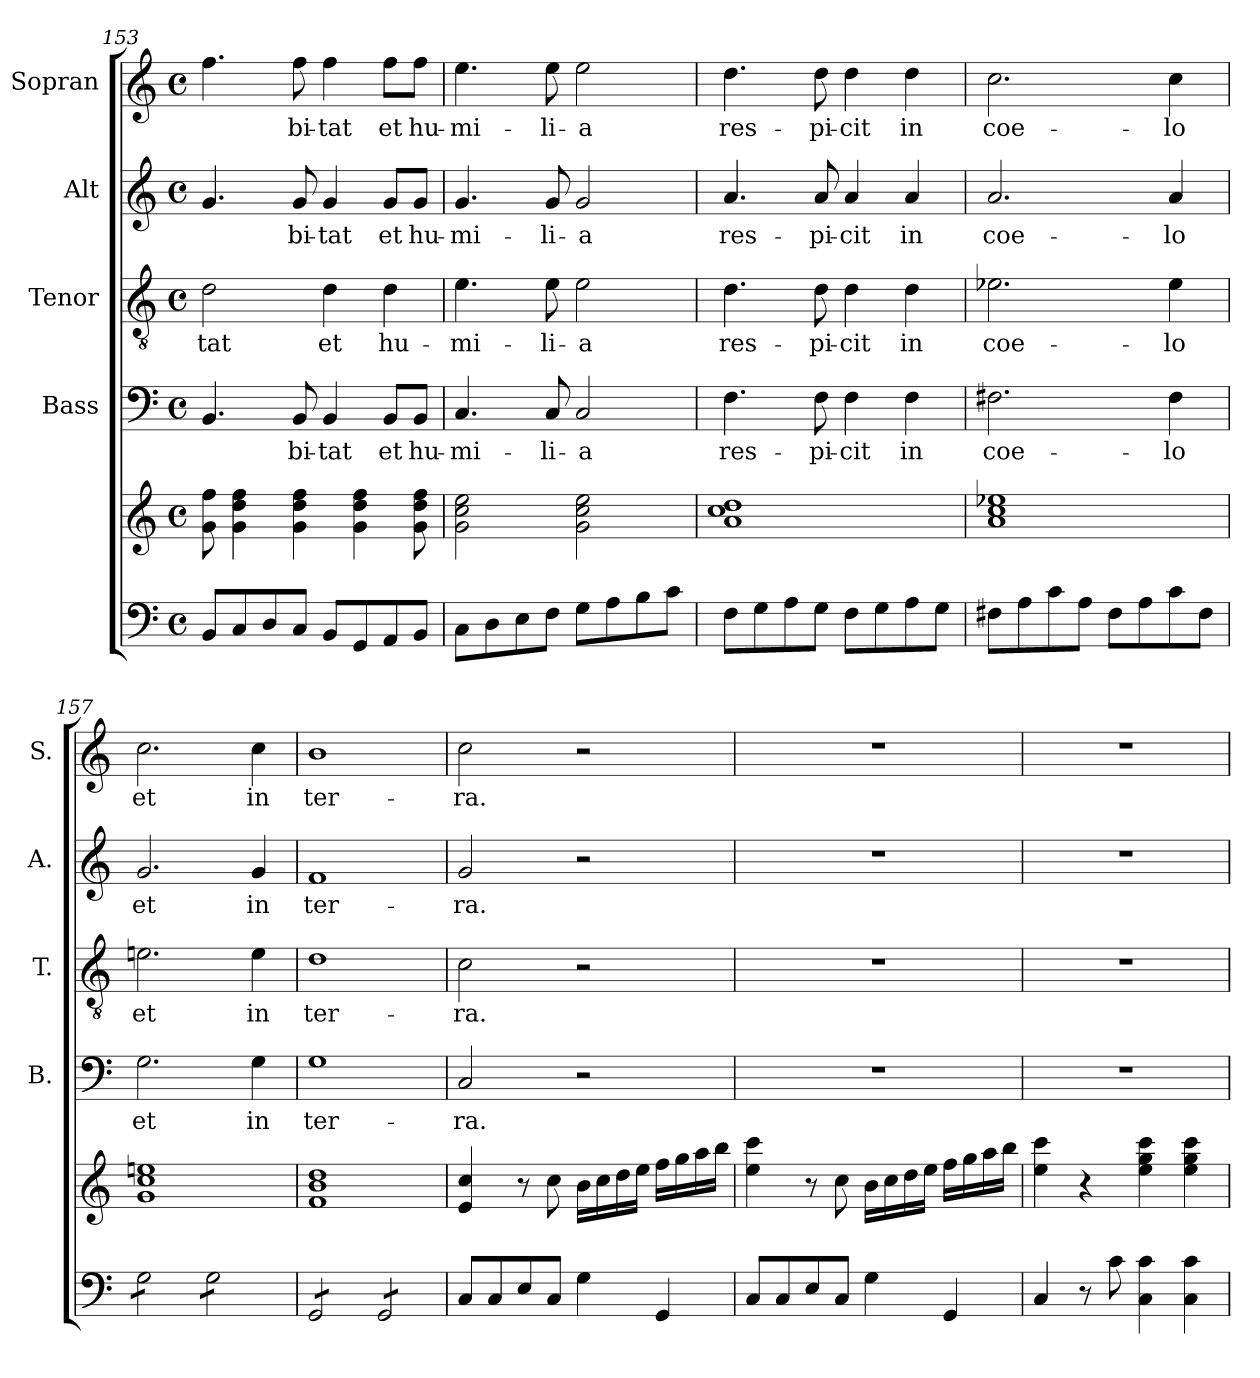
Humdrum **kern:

**kern	**kern	**kern	**text	**kern	**text	**kern	**text	**kern	**text
*part5	*part5	*part4	*part4	*part3	*part3	*part2	*part2	*part1	*part1
*staff6	*staff5	*staff4	*staff4	*staff3	*staff3	*staff2	*staff2	*staff1	*staff1
*	*	*I"Bass	*	*I"Tenor	*	*I"Alt	*	*I"Sopran	*
*	*	*I'B.	*	*I'T.	*	*I'A.	*	*I'S.	*
*clefF4	*clefG2	*clefF4	*	*clefGv2	*	*clefG2	*	*clefG2	*
*k[]	*k[]	*k[]	*	*k[]	*	*k[]	*	*k[]	*
*C:	*C:	*C:	*	*C:	*	*C:	*	*C:	*
*M4/4	*M4/4	*M4/4	*	*M4/4	*	*M4/4	*	*M4/4	*
*met(c)	*met(c)	*met(c)	*	*met(c)	*	*met(c)	*	*met(c)	*
=153	=153	=153	=153	=153	=153	=153	=153	=153	=153
!	!	!	!	!	!LO:LY:b	!	!	!	!
8BB/L	8g\ 8ff\	4.BB/	.	2d\	-tat	4.g/	.	4.ff\	.
8C/	4g\ 4dd\ 4ff\	.	.	.	.	.	.	.	.
8D/	.	.	.	.	.	.	.	.	.
!	!	!	!LO:LY:b	!	!	!	!LO:LY:b	!	!LO:LY:b
8C/J	4g\ 4dd\ 4ff\	8BB/	-bi-	.	.	8g/	-bi-	8ff\	-bi-
!	!	!	!LO:LY:b	!	!LO:LY:b	!	!LO:LY:b	!	!LO:LY:b
8BB/L	.	4BB/	-tat	4d\	et	4g/	-tat	4ff\	-tat
8GG/	4g\ 4dd\ 4ff\	.	.	.	.	.	.	.	.
!	!	!	!LO:LY:b	!	!LO:LY:b	!	!LO:LY:b	!	!LO:LY:b
8AA/	.	8BB/L	et	4d\	hu-	8g/L	et	8ff\L	et
!	!	!	!LO:LY:b	!	!	!	!LO:LY:b	!	!LO:LY:b
8BB/J	8g\ 8dd\ 8ff\	8BB/J	hu-	.	.	8g/J	hu-	8ff\J	hu-
!!LO:PB:g=z
=154	=154	=154	=154	=154	=154	=154	=154	=154	=154
!	!	!	!LO:LY:b	!	!LO:LY:b	!	!LO:LY:b	!	!LO:LY:b
8C\L	2g\ 2cc\ 2ee\	4.C/	-mi-	4.e\	-mi-	4.g/	-mi-	4.ee\	-mi-
8D\	.	.	.	.	.	.	.	.	.
8E\	.	.	.	.	.	.	.	.	.
!	!	!	!LO:LY:b	!	!LO:LY:b	!	!LO:LY:b	!	!LO:LY:b
8F\J	.	8C/	-li-	8e\	-li-	8g/	-li-	8ee\	-li-
!	!	!	!LO:LY:b	!	!LO:LY:b	!	!LO:LY:b	!	!LO:LY:b
8G\L	2g\ 2cc\ 2ee\	2C/	-a	2e\	-a	2g/	-a	2ee\	-a
8A\	.	.	.	.	.	.	.	.	.
8B\	.	.	.	.	.	.	.	.	.
8c\J	.	.	.	.	.	.	.	.	.
=155	=155	=155	=155	=155	=155	=155	=155	=155	=155
!	!	!	!LO:LY:b	!	!LO:LY:b	!	!LO:LY:b	!	!LO:LY:b
8F\L	1a 1cc 1dd	4.F\	res-	4.d\	res-	4.a/	res-	4.dd\	res-
8G\	.	.	.	.	.	.	.	.	.
8A\	.	.	.	.	.	.	.	.	.
!	!	!	!LO:LY:b	!	!LO:LY:b	!	!LO:LY:b	!	!LO:LY:b
8G\J	.	8F\	-pi-	8d\	-pi-	8a/	-pi-	8dd\	-pi-
!	!	!	!LO:LY:b	!	!LO:LY:b	!	!LO:LY:b	!	!LO:LY:b
8F\L	.	4F\	-cit	4d\	-cit	4a/	-cit	4dd\	-cit
8G\	.	.	.	.	.	.	.	.	.
!	!	!	!LO:LY:b	!	!LO:LY:b	!	!LO:LY:b	!	!LO:LY:b
8A\	.	4F\	in	4d\	in	4a/	in	4dd\	in
8G\J	.	.	.	.	.	.	.	.	.
=156	=156	=156	=156	=156	=156	=156	=156	=156	=156
!	!	!	!LO:LY:b	!	!LO:LY:b	!	!LO:LY:b	!	!LO:LY:b
8F#X\L	1a 1cc 1ee-X	2.F#X\	coe-	2.e-X\	coe-	2.a/	coe-	2.cc\	coe-
8A\	.	.	.	.	.	.	.	.	.
8c\	.	.	.	.	.	.	.	.	.
8A\J	.	.	.	.	.	.	.	.	.
8F#\L	.	.	.	.	.	.	.	.	.
8A\	.	.	.	.	.	.	.	.	.
!	!	!	!LO:LY:b	!	!LO:LY:b	!	!LO:LY:b	!	!LO:LY:b
8c\	.	4F#\	-lo	4e-\	-lo	4a/	-lo	4cc\	-lo
8F#\J	.	.	.	.	.	.	.	.	.
=157	=157	=157	=157	=157	=157	=157	=157	=157	=157
!	!	!	!LO:LY:b	!	!LO:LY:b	!	!LO:LY:b	!	!LO:LY:b
*tremolo	*	*	*	*	*	*	*	*	*
8G\L	1g 1cc 1een	2.G\	et	2.en\	et	2.g/	et	2.cc\	et
8G\	.	.	.	.	.	.	.	.	.
8G\	.	.	.	.	.	.	.	.	.
8G\J	.	.	.	.	.	.	.	.	.
8G\L	.	.	.	.	.	.	.	.	.
8G\	.	.	.	.	.	.	.	.	.
!	!	!	!LO:LY:b	!	!LO:LY:b	!	!LO:LY:b	!	!LO:LY:b
8G\	.	4G\	in	4e\	in	4g/	in	4cc\	in
8G\J	.	.	.	.	.	.	.	.	.
!!LO:LB:g=z
=158	=158	=158	=158	=158	=158	=158	=158	=158	=158
!	!	!	!LO:LY:b	!	!LO:LY:b	!	!LO:LY:b	!	!LO:LY:b
8GG/L	1f 1b 1dd	1G	ter-	1d	ter-	1f	ter-	1b	ter-
8GG/	.	.	.	.	.	.	.	.	.
8GG/	.	.	.	.	.	.	.	.	.
8GG/J	.	.	.	.	.	.	.	.	.
8GG/L	.	.	.	.	.	.	.	.	.
8GG/	.	.	.	.	.	.	.	.	.
8GG/	.	.	.	.	.	.	.	.	.
8GG/J	.	.	.	.	.	.	.	.	.
*Xtremolo	*	*	*	*	*	*	*	*	*
=159	=159	=159	=159	=159	=159	=159	=159	=159	=159
!	!	!	!LO:LY:b	!	!LO:LY:b	!	!LO:LY:b	!	!LO:LY:b
8C/L	4e/ 4cc/	2C/	-ra.	2c\	-ra.	2g/	-ra.	2cc\	-ra.
8C/	.	.	.	.	.	.	.	.	.
8E/	8r	.	.	.	.	.	.	.	.
8C/J	8cc\	.	.	.	.	.	.	.	.
4G\	16b\LL	2r	.	2r	.	2r	.	2r	.
.	16cc\	.	.	.	.	.	.	.	.
.	16dd\	.	.	.	.	.	.	.	.
.	16ee\JJ	.	.	.	.	.	.	.	.
4GG/	16ff\LL	.	.	.	.	.	.	.	.
.	16gg\	.	.	.	.	.	.	.	.
.	16aa\	.	.	.	.	.	.	.	.
.	16bb\JJ	.	.	.	.	.	.	.	.
=160	=160	=160	=160	=160	=160	=160	=160	=160	=160
8C/L	4ee\ 4ccc\	1r	.	1r	.	1r	.	1r	.
8C/	.	.	.	.	.	.	.	.	.
8E/	8r	.	.	.	.	.	.	.	.
8C/J	8cc\	.	.	.	.	.	.	.	.
4G\	16b\LL	.	.	.	.	.	.	.	.
.	16cc\	.	.	.	.	.	.	.	.
.	16dd\	.	.	.	.	.	.	.	.
.	16ee\JJ	.	.	.	.	.	.	.	.
4GG/	16ff\LL	.	.	.	.	.	.	.	.
.	16gg\	.	.	.	.	.	.	.	.
.	16aa\	.	.	.	.	.	.	.	.
.	16bb\JJ	.	.	.	.	.	.	.	.
=161	=161	=161	=161	=161	=161	=161	=161	=161	=161
4C/	4ee\ 4ccc\	1r	.	1r	.	1r	.	1r	.
8r	4r	.	.	.	.	.	.	.	.
8c\	.	.	.	.	.	.	.	.	.
4C\ 4c\	4ee\ 4gg\ 4ccc\	.	.	.	.	.	.	.	.
4C\ 4c\	4ee\ 4gg\ 4ccc\	.	.	.	.	.	.	.	.
=	=	=	=	=	=	=	=	=	=
*-	*-	*-	*-	*-	*-	*-	*-	*-	*-
